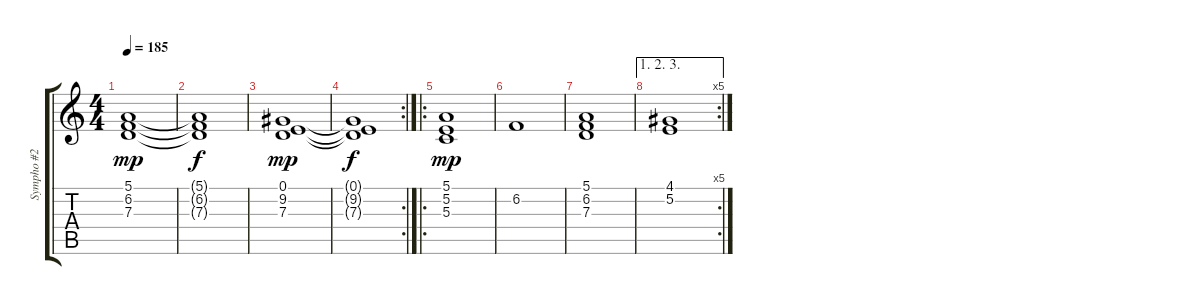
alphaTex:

\track ("Sympho #2" "Sympho #2") {instrument synthstrings1}
\staff {score tabs}
\tuning (E4 B3 G3 D3 A2 E2) {hide}
\ts (4 4)
\tempo 185
\clef g2
\ks c
(5.1 6.2 7.3).1{dy mp} |
(5.1{t} 6.2{t} 7.3{t}).1{dy f} |
(0.1 9.2 7.3).1{dy mp} |
\rc 2
(0.1{t} 9.2{t} 7.3{t}).1{dy f} |
\ro
(5.1 5.2 5.3).1{dy mp} |
6.2.1 |
(5.1 6.2 7.3).1 |
\ae (1 2 3)
\rc 5
(4.1 5.2).1
